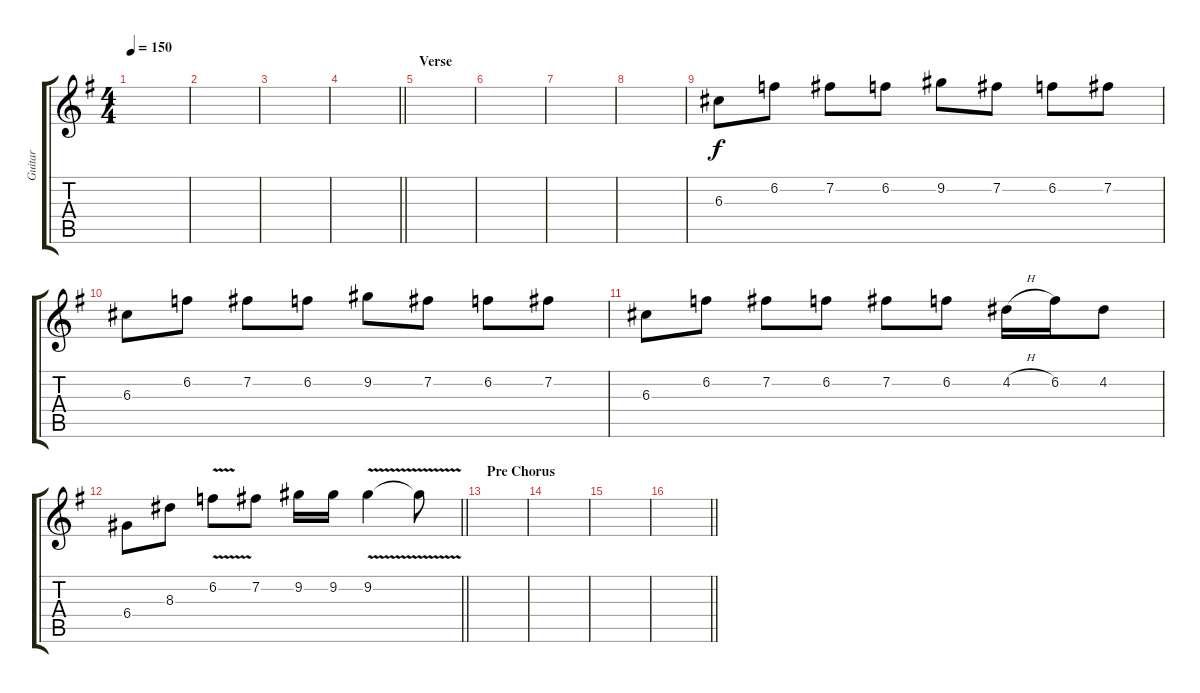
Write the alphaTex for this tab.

\track ("Guitar" "Guitar") {instrument acousticguitarsteel}
\staff {score tabs}
\tuning (E4 B3 G3 D3 A2 E2) {hide}
\ts (4 4)
\tempo 150
\clef g2
\ks eminor
|
|
|
\barLineRight lightlight
|
\section ("" "Verse")
|
|
|
|
6.3.8 6.2.8 7.2.8 6.2.8 9.2.8 7.2.8 6.2.8 7.2.8 |
6.3.8 6.2.8 7.2.8 6.2.8 9.2.8 7.2.8 6.2.8 7.2.8 |
6.3.8 6.2.8 7.2.8 6.2.8 7.2.8 6.2.8 4.2{h}.16 6.2.16 4.2.8 |
\barLineRight lightlight
6.4.8 8.3.8 6.2{v}.8 7.2.8 9.2.16 9.2.16 9.2{v}.4 9.2{t}.8 |
\section ("" "Pre Chorus")
|
|
|
\barLineRight lightlight
